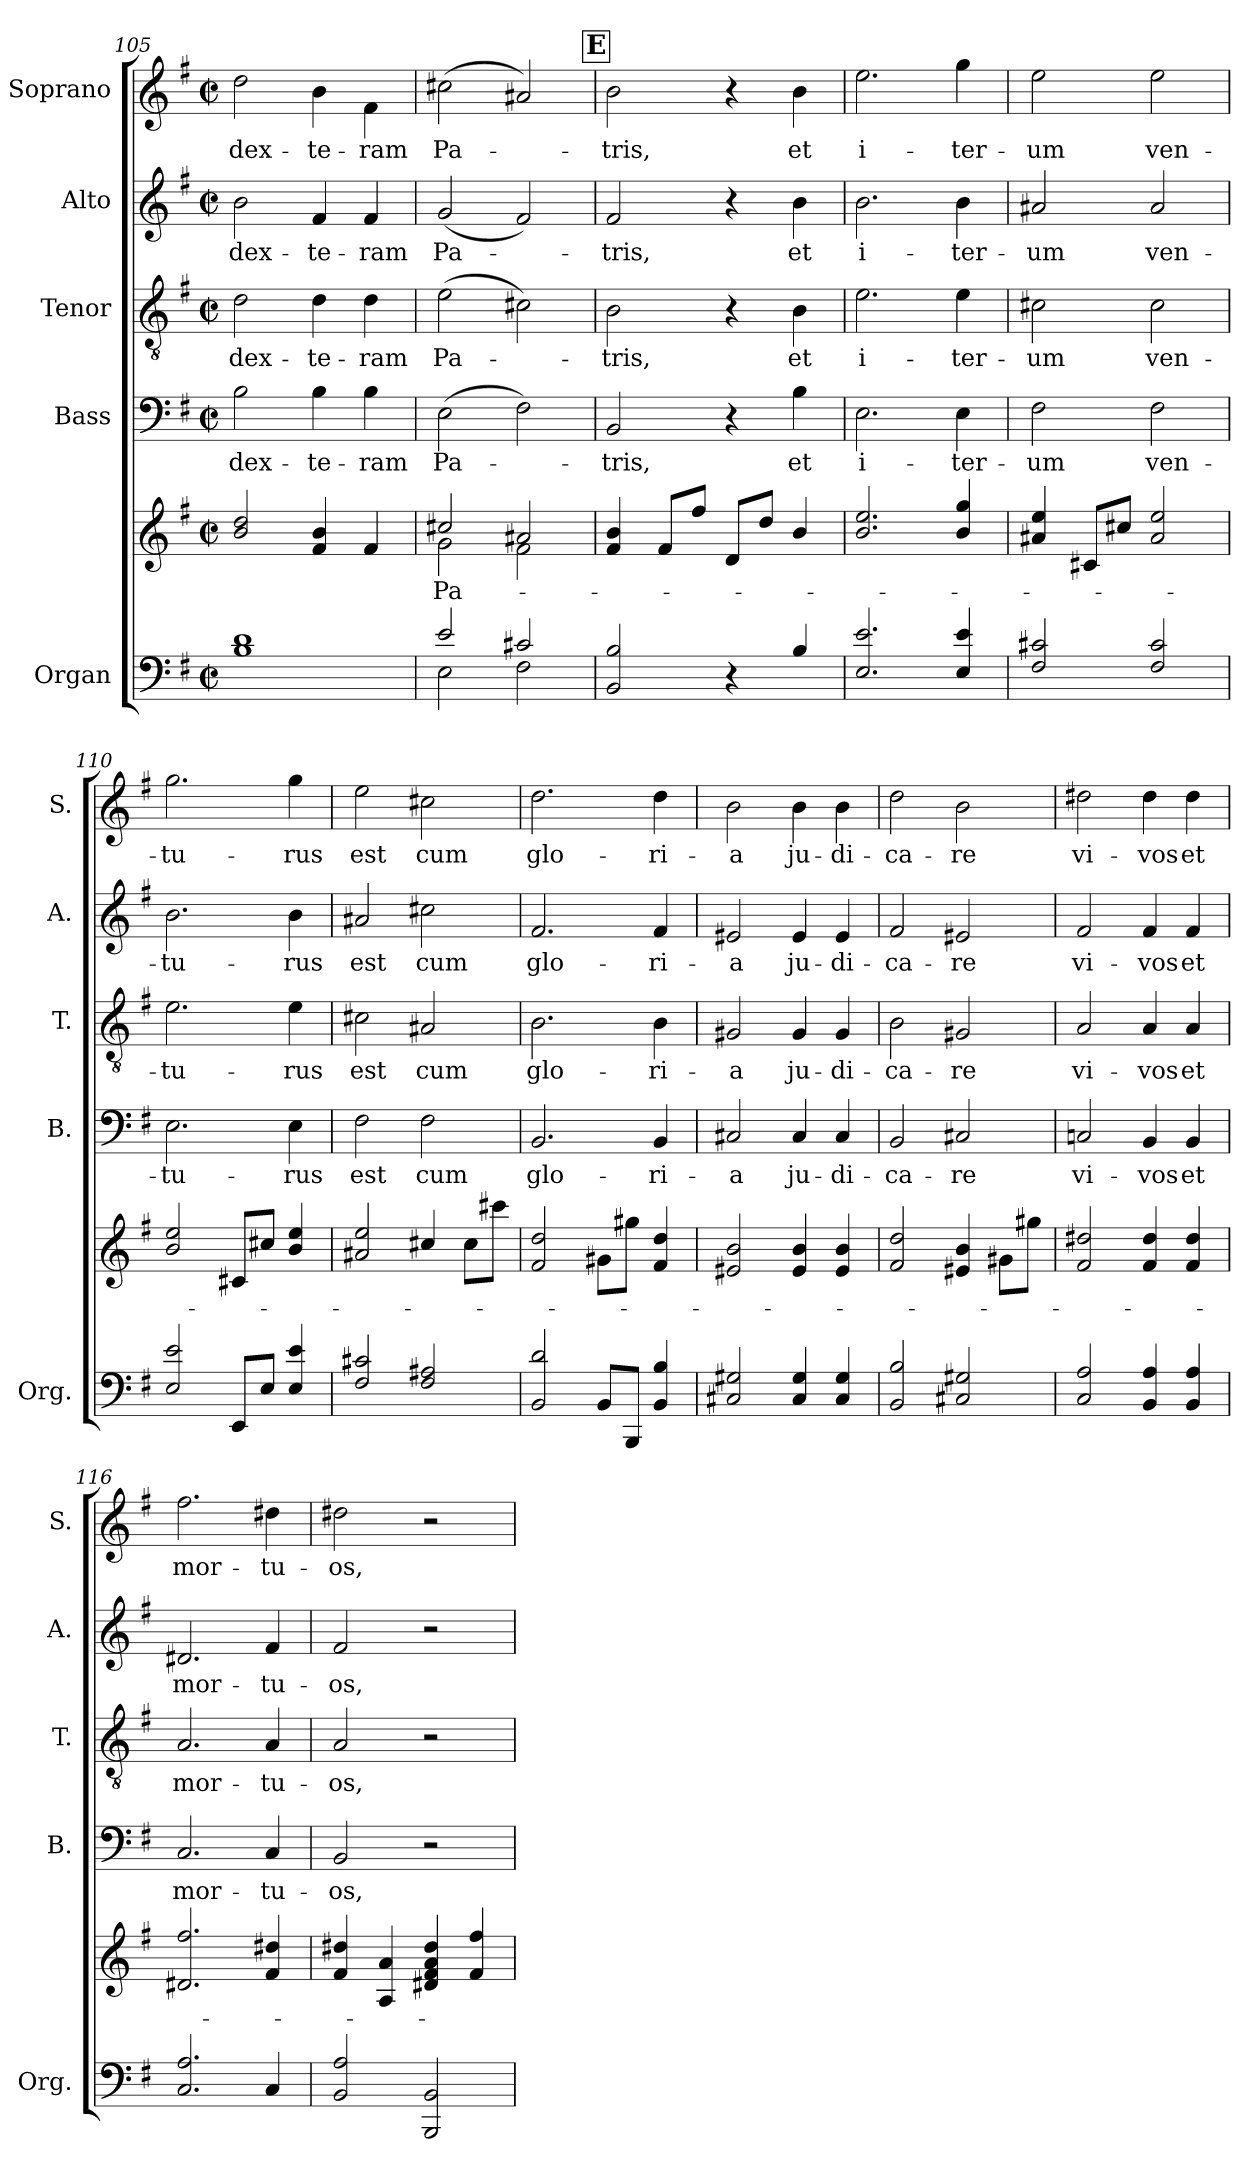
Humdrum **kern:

**kern	**kern	**text	**kern	**text	**kern	**text	**kern	**text	**kern	**text
*part5	*part5	*part5	*part4	*part4	*part3	*part3	*part2	*part2	*part1	*part1
*staff6	*staff5	*staff5	*staff4	*staff4	*staff3	*staff3	*staff2	*staff2	*staff1	*staff1
*I"Organ	*	*	*I"Bass	*	*I"Tenor	*	*I"Alto	*	*I"Soprano	*
*I'Org.	*	*	*I'B.	*	*I'T.	*	*I'A.	*	*I'S.	*
*clefF4	*clefG2	*	*clefF4	*	*clefGv2	*	*clefG2	*	*clefG2	*
*k[f#]	*k[f#]	*	*k[f#]	*	*k[f#]	*	*k[f#]	*	*k[f#]	*
*M2/2	*M2/2	*	*M2/2	*	*M2/2	*	*M2/2	*	*M2/2	*
*met(c|)	*met(c|)	*	*met(c|)	*	*met(c|)	*	*met(c|)	*	*met(c|)	*
=105	=105	=105	=105	=105	=105	=105	=105	=105	=105	=105
!	!	!	!	!LO:LY:b	!	!LO:LY:b	!	!LO:LY:b	!	!LO:LY:b
1B 1d	2b/ 2dd/	.	2B\	dex-	2d\	dex-	2b\	dex-	2dd\	dex-
!	!	!	!	!LO:LY:b	!	!LO:LY:b	!	!LO:LY:b	!	!LO:LY:b
.	4f#/ 4b/	.	4B\	-te-	4d\	-te-	4f#/	-te-	4b\	-te-
!	!	!	!	!LO:LY:b	!	!LO:LY:b	!	!LO:LY:b	!	!LO:LY:b
.	4f#/	.	4B\	-ram	4d\	-ram	4f#/	-ram	4f#\	-ram
=106	=106	=106	=106	=106	=106	=106	=106	=106	=106	=106
*^	*	*	*	*	*	*	*	*	*	*
!	!	!	!LO:LY:b	!	!LO:LY:b	!	!LO:LY:b	!	!LO:LY:b	!	!LO:LY:b
*	*	*^	*	*	*	*	*	*	*	*	*
2e/	2E\	2cc#X/	2g\	Pa-	(>2E\	Pa-	(>2e\	Pa-	(<2g/	Pa-	(>2cc#X\	Pa-
2c#X/	2F#\	2a#X/	2f#\	.	2F#\)	.	2c#X\)	.	2f#/)	.	2a#X/)	.
!!LO:LB:g=z
!!LO:REH:place=s1:a:B:t=E
=107	=107	=107	=107	=107	=107	=107	=107	=107	=107	=107	=107	=107
!	!	!	!	!	!	!LO:LY:b	!	!LO:LY:b	!	!LO:LY:b	!	!LO:LY:b
*v	*v	*	*	*	*	*	*	*	*	*	*	*
*	*v	*v	*	*	*	*	*	*	*	*	*
2BB/ 2B/	4f#/ 4b/	.	2BB/	-tris,	2B\	-tris,	2f#/	-tris,	2b\	-tris,
.	8f#/L	.	.	.	.	.	.	.	.	.
.	8ff#/J	.	.	.	.	.	.	.	.	.
4r	8d/L	.	4r	.	4r	.	4r	.	4r	.
.	8dd/J	.	.	.	.	.	.	.	.	.
!	!	!	!	!LO:LY:b	!	!LO:LY:b	!	!LO:LY:b	!	!LO:LY:b
4B/	4b/	.	4B\	et	4B\	et	4b\	et	4b\	et
=108	=108	=108	=108	=108	=108	=108	=108	=108	=108	=108
!	!	!	!	!LO:LY:b	!	!LO:LY:b	!	!LO:LY:b	!	!LO:LY:b
2.E/ 2.e/	2.b/ 2.ee/	.	2.E\	i-	2.e\	i-	2.b\	i-	2.ee\	i-
!	!	!	!	!LO:LY:b	!	!LO:LY:b	!	!LO:LY:b	!	!LO:LY:b
4E/ 4e/	4b/ 4gg/	.	4E\	-ter-	4e\	-ter-	4b\	-ter-	4gg\	-ter-
=109	=109	=109	=109	=109	=109	=109	=109	=109	=109	=109
!	!	!	!	!LO:LY:b	!	!LO:LY:b	!	!LO:LY:b	!	!LO:LY:b
2F#/ 2c#X/	4a#X/ 4ee/	.	2F#\	-um	2c#X\	-um	2a#X/	-um	2ee\	-um
.	8c#X/L	.	.	.	.	.	.	.	.	.
.	8cc#X/J	.	.	.	.	.	.	.	.	.
!	!	!	!	!LO:LY:b	!	!LO:LY:b	!	!LO:LY:b	!	!LO:LY:b
2F#/ 2c#/	2a#/ 2ee/	.	2F#\	ven-	2c#\	ven-	2a#/	ven-	2ee\	ven-
=110	=110	=110	=110	=110	=110	=110	=110	=110	=110	=110
!	!	!	!	!LO:LY:b	!	!LO:LY:b	!	!LO:LY:b	!	!LO:LY:b
2E/ 2e/	2b/ 2ee/	.	2.E\	-tu-	2.e\	-tu-	2.b\	-tu-	2.gg\	-tu-
8EE/L	8c#X/L	.	.	.	.	.	.	.	.	.
8E/J	8cc#X/J	.	.	.	.	.	.	.	.	.
!	!	!	!	!LO:LY:b	!	!LO:LY:b	!	!LO:LY:b	!	!LO:LY:b
4E/ 4e/	4b/ 4ee/	.	4E\	-rus	4e\	-rus	4b\	-rus	4gg\	-rus
=111	=111	=111	=111	=111	=111	=111	=111	=111	=111	=111
!	!	!	!	!LO:LY:b	!	!LO:LY:b	!	!LO:LY:b	!	!LO:LY:b
2F#/ 2c#X/	2a#X/ 2ee/	.	2F#\	est	2c#X\	est	2a#X/	est	2ee\	est
!	!	!	!	!LO:LY:b	!	!LO:LY:b	!	!LO:LY:b	!	!LO:LY:b
2F#/ 2A#X/	4cc#X/	.	2F#\	cum	2A#X/	cum	2cc#X\	cum	2cc#X\	cum
.	8cc#\L	.	.	.	.	.	.	.	.	.
.	8ccc#X\J	.	.	.	.	.	.	.	.	.
=112	=112	=112	=112	=112	=112	=112	=112	=112	=112	=112
!	!	!	!	!LO:LY:b	!	!LO:LY:b	!	!LO:LY:b	!	!LO:LY:b
2BB/ 2d/	2f#/ 2dd/	.	2.BB/	glo-	2.B\	glo-	2.f#/	glo-	2.dd\	glo-
8BB/L	8g#X\L	.	.	.	.	.	.	.	.	.
8BBB/J	8gg#X\J	.	.	.	.	.	.	.	.	.
!	!	!	!	!LO:LY:b	!	!LO:LY:b	!	!LO:LY:b	!	!LO:LY:b
4BB/ 4B/	4f#/ 4dd/	.	4BB/	-ri-	4B\	-ri-	4f#/	-ri-	4dd\	-ri-
=113	=113	=113	=113	=113	=113	=113	=113	=113	=113	=113
!	!	!	!	!LO:LY:b	!	!LO:LY:b	!	!LO:LY:b	!	!LO:LY:b
2C#X/ 2G#X/	2e#X/ 2b/	.	2C#X/	-a	2G#X/	-a	2e#X/	-a	2b\	-a
!	!	!	!	!LO:LY:b	!	!LO:LY:b	!	!LO:LY:b	!	!LO:LY:b
4C#/ 4G#/	4e#/ 4b/	.	4C#/	ju-	4G#/	ju-	4e#/	ju-	4b\	ju-
!	!	!	!	!LO:LY:b	!	!LO:LY:b	!	!LO:LY:b	!	!LO:LY:b
4C#/ 4G#/	4e#/ 4b/	.	4C#/	-di-	4G#/	-di-	4e#/	-di-	4b\	-di-
=114	=114	=114	=114	=114	=114	=114	=114	=114	=114	=114
!	!	!	!	!LO:LY:b	!	!LO:LY:b	!	!LO:LY:b	!	!LO:LY:b
2BB/ 2B/	2f#/ 2dd/	.	2BB/	-ca-	2B\	-ca-	2f#/	-ca-	2dd\	-ca-
!	!	!	!	!LO:LY:b	!	!LO:LY:b	!	!LO:LY:b	!	!LO:LY:b
2C#X/ 2G#X/	4e#X/ 4b/	.	2C#X/	-re	2G#X/	-re	2e#X/	-re	2b\	-re
.	8g#X\L	.	.	.	.	.	.	.	.	.
.	8gg#X\J	.	.	.	.	.	.	.	.	.
!!LO:PB:g=z
=115	=115	=115	=115	=115	=115	=115	=115	=115	=115	=115
!	!	!	!	!LO:LY:b	!	!LO:LY:b	!	!LO:LY:b	!	!LO:LY:b
2C/ 2A/	2f#/ 2dd#X/	.	2Cn/	vi-	2A/	vi-	2f#/	vi-	2dd#X\	vi-
!	!	!	!	!LO:LY:b	!	!LO:LY:b	!	!LO:LY:b	!	!LO:LY:b
4BB/ 4A/	4f#/ 4dd#/	.	4BB/	-vos	4A/	-vos	4f#/	-vos	4dd#\	-vos
!	!	!	!	!LO:LY:b	!	!LO:LY:b	!	!LO:LY:b	!	!LO:LY:b
4BB/ 4A/	4f#/ 4dd#/	.	4BB/	et	4A/	et	4f#/	et	4dd#\	et
=116	=116	=116	=116	=116	=116	=116	=116	=116	=116	=116
!	!	!	!	!LO:LY:b	!	!LO:LY:b	!	!LO:LY:b	!	!LO:LY:b
2.C/ 2.A/	2.d#X/ 2.ff#/	.	2.C/	mor-	2.A/	mor-	2.d#X/	mor-	2.ff#\	mor-
!	!	!	!	!LO:LY:b	!	!LO:LY:b	!	!LO:LY:b	!	!LO:LY:b
4C/	4f#/ 4dd#X/	.	4C/	-tu-	4A/	-tu-	4f#/	-tu-	4dd#X\	-tu-
=117	=117	=117	=117	=117	=117	=117	=117	=117	=117	=117
!	!	!	!	!LO:LY:b	!	!LO:LY:b	!	!LO:LY:b	!	!LO:LY:b
2BB/ 2A/	4f#/ 4dd#X/	.	2BB/	-os,	2A/	-os,	2f#/	-os,	2dd#X\	-os,
.	4A/ 4a/	.	.	.	.	.	.	.	.	.
2BBB/ 2BB/	4d#X/ 4f#/ 4a/ 4dd#/	.	2r	.	2r	.	2r	.	2r	.
.	4f#/ 4ff#/	.	.	.	.	.	.	.	.	.
=	=	=	=	=	=	=	=	=	=	=
*-	*-	*-	*-	*-	*-	*-	*-	*-	*-	*-
